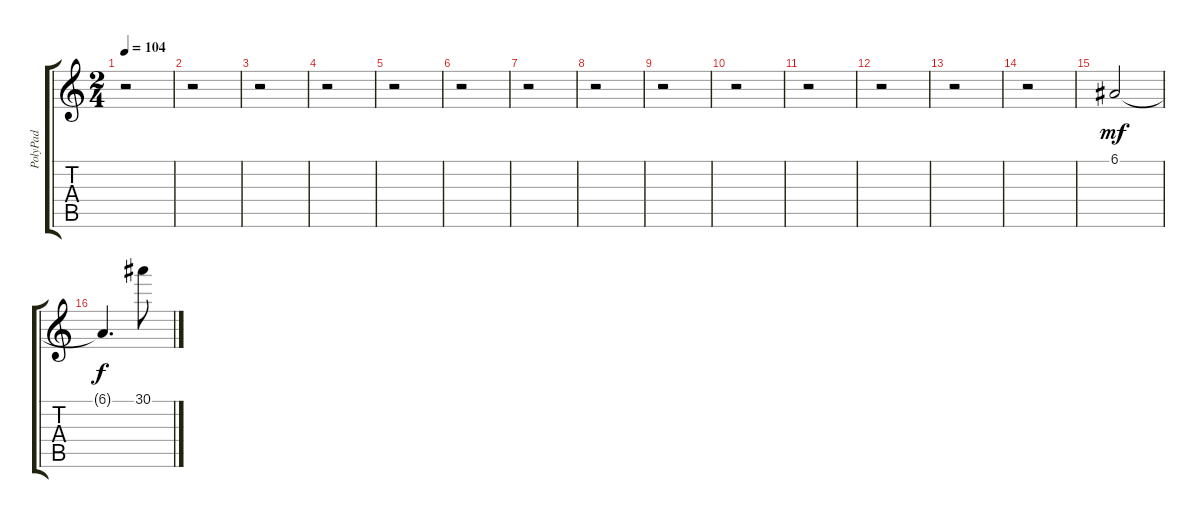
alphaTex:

\track ("PolyPad " "PolyPad ") {instrument pad3polysynth}
\staff {score tabs}
\tuning (E4 B3 G3 D3 A2 E2) {hide}
\ts (2 4)
\tempo 104
\clef g2
\ks c
r.2{dy f} |
r.2 |
r.2 |
r.2 |
r.2 |
r.2 |
r.2 |
r.2 |
r.2 |
r.2 |
r.2 |
r.2 |
r.2 |
r.2 |
6.1.2{dy mf} |
6.1{t}.4{d dy f} 30.1.8
